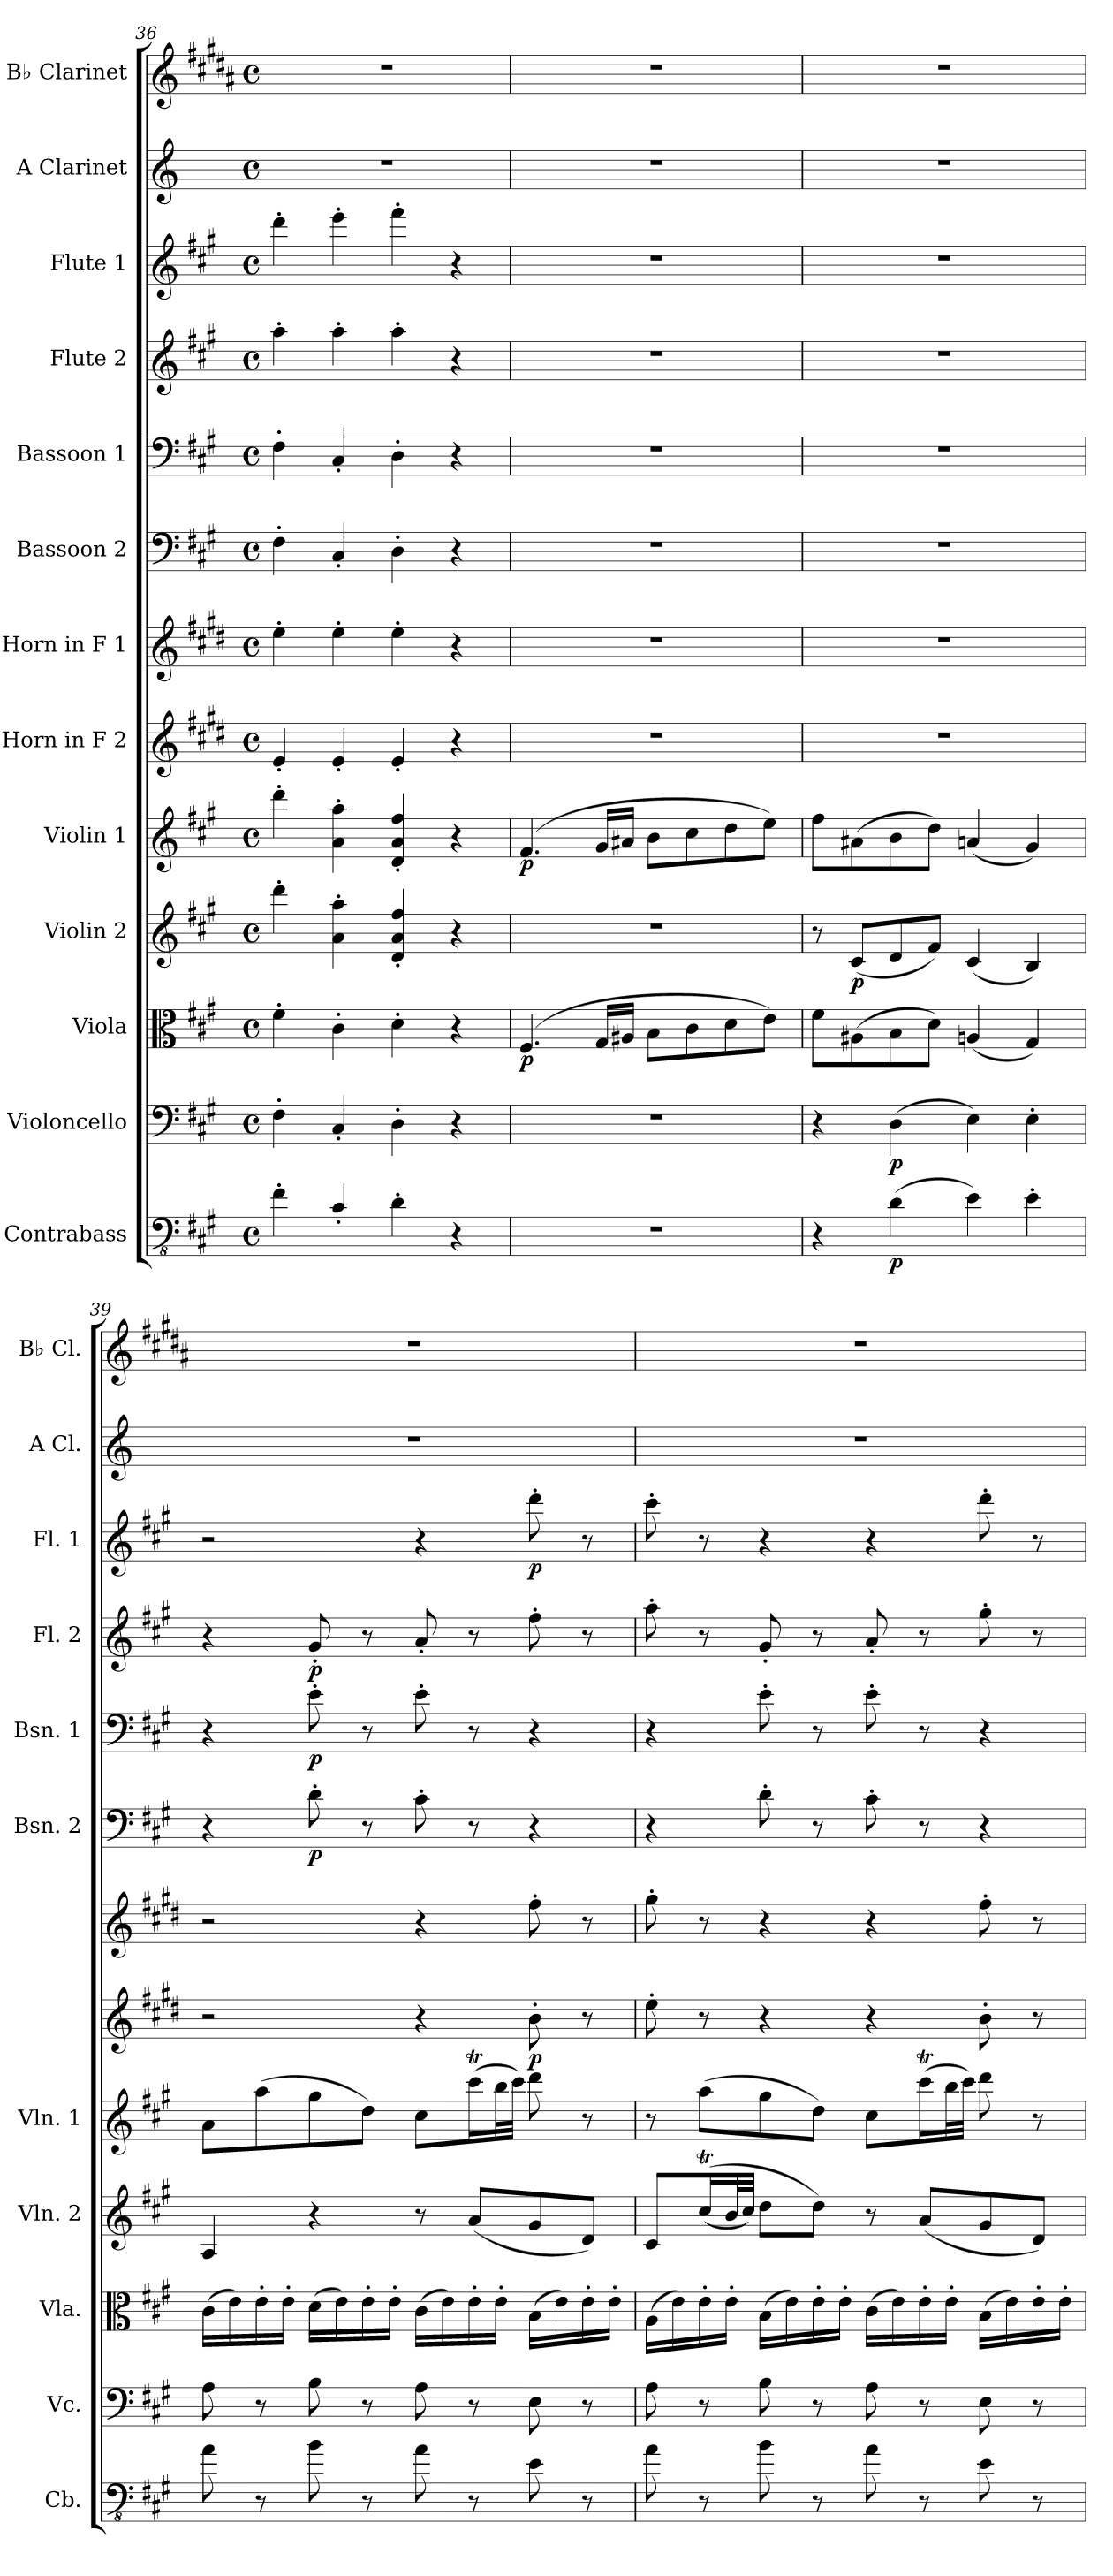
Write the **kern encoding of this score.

**kern	**dynam	**kern	**dynam	**kern	**dynam	**kern	**dynam	**kern	**dynam	**kern	**dynam	**kern	**kern	**dynam	**kern	**dynam	**kern	**dynam	**kern	**dynam	**kern	**kern
*part13	*part13	*part12	*part12	*part11	*part11	*part10	*part10	*part9	*part9	*part8	*part8	*part7	*part6	*part6	*part5	*part5	*part4	*part4	*part3	*part3	*part2	*part1
*staff13	*staff13	*staff12	*staff12	*staff11	*staff11	*staff10	*staff10	*staff9	*staff9	*staff8	*staff8	*staff7	*staff6	*staff6	*staff5	*staff5	*staff4	*staff4	*staff3	*staff3	*staff2	*staff1
*I"Contrabass	*	*I"Violoncello	*	*I"Viola	*	*I"Violin 2	*	*I"Violin 1	*	*I"Horn in F 2	*	*I"Horn in F 1	*I"Bassoon 2	*	*I"Bassoon 1	*	*I"Flute 2	*	*I"Flute 1	*	*I"A Clarinet	*I"B♭ Clarinet
*I'Cb.	*	*I'Vc.	*	*I'Vla.	*	*I'Vln. 2	*	*I'Vln. 1	*	*	*	*	*I'Bsn. 2	*	*I'Bsn. 1	*	*I'Fl. 2	*	*I'Fl. 1	*	*I'A Cl.	*I'B♭ Cl.
*clefFv4	*	*clefF4	*	*clefC3	*	*clefG2	*	*clefG2	*	*clefG2	*	*clefG2	*clefF4	*	*clefF4	*	*clefG2	*	*clefG2	*	*clefG2	*clefG2
*ITrd7c12	*	*	*	*	*	*	*	*	*	*ITrd4c7	*	*ITrd4c7	*	*	*	*	*	*	*	*	*ITrd2c3	*ITrd1c2
*k[f#c#g#]	*	*k[f#c#g#]	*	*k[f#c#g#]	*	*k[f#c#g#]	*	*k[f#c#g#]	*	*k[f#c#g#]	*	*k[f#c#g#]	*k[f#c#g#]	*	*k[f#c#g#]	*	*k[f#c#g#]	*	*k[f#c#g#]	*	*k[f#c#g#]	*k[f#c#g#]
*M4/4	*	*M4/4	*	*M4/4	*	*M4/4	*	*M4/4	*	*M4/4	*	*M4/4	*M4/4	*	*M4/4	*	*M4/4	*	*M4/4	*	*M4/4	*M4/4
*met(c)	*	*met(c)	*	*met(c)	*	*met(c)	*	*met(c)	*	*met(c)	*	*met(c)	*met(c)	*	*met(c)	*	*met(c)	*	*met(c)	*	*met(c)	*met(c)
=36	=36	=36	=36	=36	=36	=36	=36	=36	=36	=36	=36	=36	=36	=36	=36	=36	=36	=36	=36	=36	=36	=36
4FF#'\	.	4F#'\	.	4f#'\	.	4ddd'\	.	4ddd'\	.	4A'/	.	4a'\	4F#'\	.	4F#'\	.	4aa'\	.	4ddd'\	.	1r	1r
4CC#'/	.	4C#'/	.	4c#'\	.	4a\' 4aa\'	.	4a\' 4aa\'	.	4A'/	.	4a'\	4C#'/	.	4C#'/	.	4aa'\	.	4eee'\	.	.	.
4DD'\	.	4D'\	.	4d'\	.	4d/' 4a/' 4ff#/'	.	4d/' 4a/' 4ff#/'	.	4A'/	.	4a'\	4D'\	.	4D'\	.	4aa'\	.	4fff#'\	.	.	.
4r	.	4r	.	4r	.	4r	.	4r	.	4r	.	4r	4r	.	4r	.	4r	.	4r	.	.	.
=37	=37	=37	=37	=37	=37	=37	=37	=37	=37	=37	=37	=37	=37	=37	=37	=37	=37	=37	=37	=37	=37	=37
!	!	!	!	!	!LO:DY:b	!	!	!	!LO:DY:b	!	!	!	!	!	!	!	!	!	!	!	!	!
1r	.	1r	.	(>4.F#/	p	1r	.	(>4.f#/	p	1r	.	1r	1r	.	1r	.	1r	.	1r	.	1r	1r
.	.	.	.	16G#/LL	.	.	.	16g#/LL	.	.	.	.	.	.	.	.	.	.	.	.	.	.
.	.	.	.	16A#X/JJ	.	.	.	16a#X/JJ	.	.	.	.	.	.	.	.	.	.	.	.	.	.
.	.	.	.	8B\L	.	.	.	8b\L	.	.	.	.	.	.	.	.	.	.	.	.	.	.
.	.	.	.	8c#\	.	.	.	8cc#\	.	.	.	.	.	.	.	.	.	.	.	.	.	.
.	.	.	.	8d\	.	.	.	8dd\	.	.	.	.	.	.	.	.	.	.	.	.	.	.
.	.	.	.	8e\J)	.	.	.	8ee\J)	.	.	.	.	.	.	.	.	.	.	.	.	.	.
=38	=38	=38	=38	=38	=38	=38	=38	=38	=38	=38	=38	=38	=38	=38	=38	=38	=38	=38	=38	=38	=38	=38
4r	.	4r	.	8f#\L	.	8r	.	8ff#\L	.	1r	.	1r	1r	.	1r	.	1r	.	1r	.	1r	1r
!	!	!	!	!	!	!	!LO:DY:b	!	!	!	!	!	!	!	!	!	!	!	!	!	!	!
.	.	.	.	(>8A#X\	.	(<8c#/L	p	(>8a#X\	.	.	.	.	.	.	.	.	.	.	.	.	.	.
!	!LO:DY:b	!	!LO:DY:b	!	!	!	!	!	!	!	!	!	!	!	!	!	!	!	!	!	!	!
(>4DD\	p	(>4D\	p	8B\	.	8d/	.	8b\	.	.	.	.	.	.	.	.	.	.	.	.	.	.
.	.	.	.	8d\J)	.	8f#/J)	.	8dd\J)	.	.	.	.	.	.	.	.	.	.	.	.	.	.
4EE\)	.	4E\)	.	(<4An/	.	(<4c#/	.	(<4an/	.	.	.	.	.	.	.	.	.	.	.	.	.	.
4EE'\	.	4E'\	.	4G#/)	.	4B/)	.	4g#/)	.	.	.	.	.	.	.	.	.	.	.	.	.	.
!!LO:PB:g=z
=39	=39	=39	=39	=39	=39	=39	=39	=39	=39	=39	=39	=39	=39	=39	=39	=39	=39	=39	=39	=39	=39	=39
8AA\	.	8A\	.	(>16c#\LL	.	4A/	.	8a\L	.	2r	.	2r	4r	.	4r	.	4r	.	2r	.	1r	1r
.	.	.	.	16e\)	.	.	.	.	.	.	.	.	.	.	.	.	.	.	.	.	.	.
8r	.	8r	.	16e'\	.	.	.	(>8aa\	.	.	.	.	.	.	.	.	.	.	.	.	.	.
.	.	.	.	16e'\JJ	.	.	.	.	.	.	.	.	.	.	.	.	.	.	.	.	.	.
!	!	!	!	!	!	!	!	!	!	!	!	!	!	!LO:DY:b	!	!LO:DY:b	!	!LO:DY:b	!	!	!	!
8BB\	.	8B\	.	(>16d\LL	.	4r	.	8gg#\	.	.	.	.	8d'\	p	8e'\	p	8g#'/	p	.	.	.	.
.	.	.	.	16e\)	.	.	.	.	.	.	.	.	.	.	.	.	.	.	.	.	.	.
8r	.	8r	.	16e'\	.	.	.	8dd\J)	.	.	.	.	8r	.	8r	.	8r	.	.	.	.	.
.	.	.	.	16e'\JJ	.	.	.	.	.	.	.	.	.	.	.	.	.	.	.	.	.	.
8AA\	.	8A\	.	(>16c#\LL	.	8r	.	8cc#\L	.	4r	.	4r	8c#'\	.	8e'\	.	8a'/	.	4r	.	.	.
.	.	.	.	16e\)	.	.	.	.	.	.	.	.	.	.	.	.	.	.	.	.	.	.
8r	.	8r	.	16e'\	.	(<8a/L	.	(>16ccc#t\L	.	.	.	.	8r	.	8r	.	8r	.	.	.	.	.
.	.	.	.	16e'\JJ	.	.	.	32bb\L	.	.	.	.	.	.	.	.	.	.	.	.	.	.
.	.	.	.	.	.	.	.	32ccc#\JJJ)	.	.	.	.	.	.	.	.	.	.	.	.	.	.
!	!	!	!	!	!	!	!	!	!	!	!LO:DY:b	!	!	!	!	!	!	!	!	!LO:DY:b	!	!
8EE\	.	8E\	.	(>16B\LL	.	8g#/	.	8ddd\	.	8e'\	p	8b'\	4r	.	4r	.	8ff#'\	.	8ddd'\	p	.	.
.	.	.	.	16e\)	.	.	.	.	.	.	.	.	.	.	.	.	.	.	.	.	.	.
8r	.	8r	.	16e'\	.	8d/J)	.	8r	.	8r	.	8r	.	.	.	.	8r	.	8r	.	.	.
.	.	.	.	16e'\JJ	.	.	.	.	.	.	.	.	.	.	.	.	.	.	.	.	.	.
=40	=40	=40	=40	=40	=40	=40	=40	=40	=40	=40	=40	=40	=40	=40	=40	=40	=40	=40	=40	=40	=40	=40
8AA\	.	8A\	.	(>16A\LL	.	8c#/L	.	8r	.	8a'\	.	8cc#'\	4r	.	4r	.	8aa'\	.	8ccc#'\	.	1r	1r
.	.	.	.	16e\)	.	.	.	.	.	.	.	.	.	.	.	.	.	.	.	.	.	.
8r	.	8r	.	16e'\	.	(<(>16cc#t/L	.	(>8aa\L	.	8r	.	8r	.	.	.	.	8r	.	8r	.	.	.
.	.	.	.	16e'\JJ	.	32b/L	.	.	.	.	.	.	.	.	.	.	.	.	.	.	.	.
.	.	.	.	.	.	32cc#/JJJ)	.	.	.	.	.	.	.	.	.	.	.	.	.	.	.	.
8BB\	.	8B\	.	(>16B\LL	.	8dd\L	.	8gg#\	.	4r	.	4r	8d'\	.	8e'\	.	8g#'/	.	4r	.	.	.
.	.	.	.	16e\)	.	.	.	.	.	.	.	.	.	.	.	.	.	.	.	.	.	.
8r	.	8r	.	16e'\	.	8dd\J)	.	8dd\J)	.	.	.	.	8r	.	8r	.	8r	.	.	.	.	.
.	.	.	.	16e'\JJ	.	.	.	.	.	.	.	.	.	.	.	.	.	.	.	.	.	.
8AA\	.	8A\	.	(>16c#\LL	.	8r	.	8cc#\L	.	4r	.	4r	8c#'\	.	8e'\	.	8a'/	.	4r	.	.	.
.	.	.	.	16e\)	.	.	.	.	.	.	.	.	.	.	.	.	.	.	.	.	.	.
8r	.	8r	.	16e'\	.	(<8a/L	.	(>16ccc#t\L	.	.	.	.	8r	.	8r	.	8r	.	.	.	.	.
.	.	.	.	16e'\JJ	.	.	.	32bb\L	.	.	.	.	.	.	.	.	.	.	.	.	.	.
.	.	.	.	.	.	.	.	32ccc#\JJJ)	.	.	.	.	.	.	.	.	.	.	.	.	.	.
8EE\	.	8E\	.	(>16B\LL	.	8g#/	.	8ddd\	.	8e'\	.	8b'\	4r	.	4r	.	8gg#'\	.	8ddd'\	.	.	.
.	.	.	.	16e\)	.	.	.	.	.	.	.	.	.	.	.	.	.	.	.	.	.	.
8r	.	8r	.	16e'\	.	8d/J)	.	8r	.	8r	.	8r	.	.	.	.	8r	.	8r	.	.	.
.	.	.	.	16e'\JJ	.	.	.	.	.	.	.	.	.	.	.	.	.	.	.	.	.	.
=	=	=	=	=	=	=	=	=	=	=	=	=	=	=	=	=	=	=	=	=	=	=
*-	*-	*-	*-	*-	*-	*-	*-	*-	*-	*-	*-	*-	*-	*-	*-	*-	*-	*-	*-	*-	*-	*-
